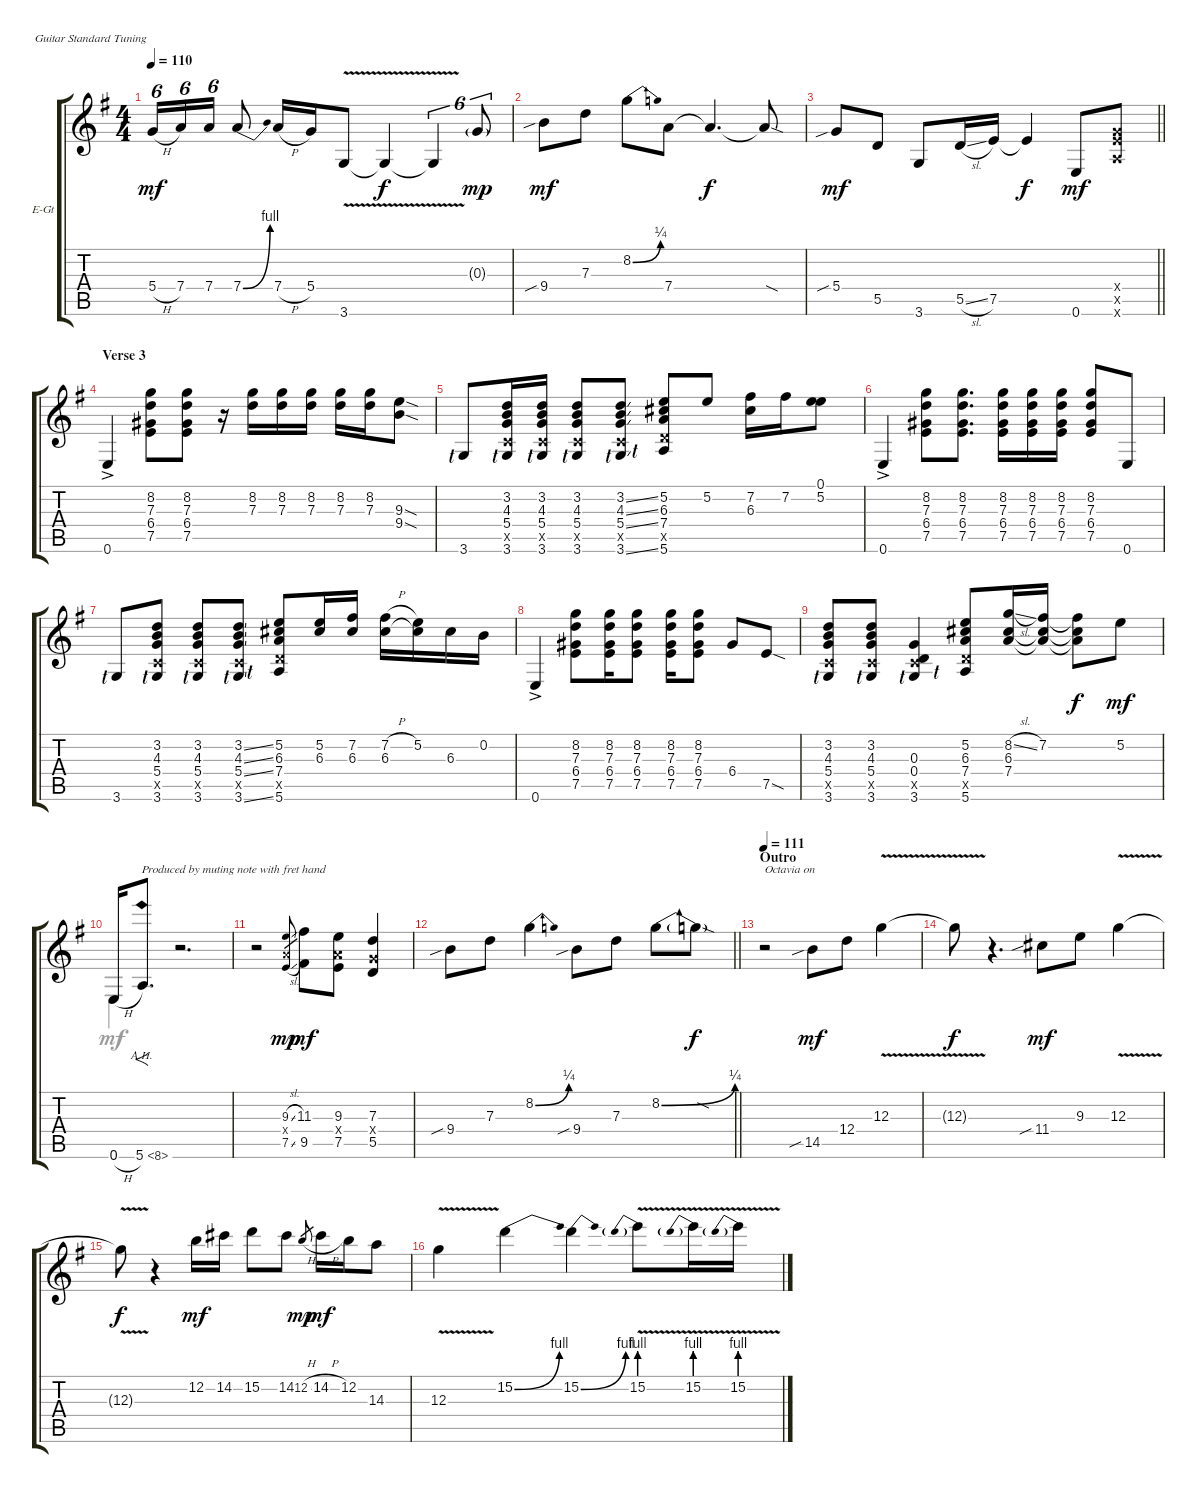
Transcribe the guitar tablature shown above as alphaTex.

\bracketExtendMode groupsimilarinstruments
\firstSystemTrackNameOrientation horizontal
\otherSystemsTrackNameOrientation horizontal
\track ("Guitar: Jimi Hendrix (Fuzz Face) " "E-Gt") {instrument overdrivenguitar}
\staff {score tabs}
\tuning (E4 B3 G3 D3 A2 E2)
\voice
\ts (4 4)
\tempo 110
\clef g2
\ks g
5.4{h}.16{tu (6 4) dy mf} 7.4.16{tu (6 4)} 7.4.16{tu (6 4)} 7.4{be (bend 0 0 60 4)}.8 7.4{h}.16 5.4.16 3.6{v}.8 3.6{v t}.4{dy f} 3.6{v t}.4{tu (6 4)} 0.3{g}.8{tu (6 4) dy mp} |
9.4{sib}.8{dy mf} 7.3.8 8.2{be (bend 0 0 60 1)}.8 7.4.8 7.4{t}.4{d dy f} 7.4{sod t}.8 |
\barLineRight lightlight
5.4{sib}.8{dy mf} 5.5.8 3.6.8 5.5{sl}.16 7.5.16 7.5{t}.4{dy f} 0.6.8{dy mf} (5.4{x} 7.5{x} 5.6{x}).8 |
\section ("" "Verse 3")
0.6{ac}.4 (8.2 7.3 6.4 7.5).8 (8.2 7.3 6.4 7.5).8 r.16 (8.2 7.3).16 (8.2 7.3).16 (8.2 7.3).16 (8.2 7.3).16 (8.2 7.3).16 (9.3{sod} 9.4{sod}).8 |
3.6{lf 1}.8 (3.2 4.3 5.4 3.5{x} 3.6{lf 1}).16 (3.2 4.3 5.4 3.5{x} 3.6{lf 1}).16 (3.2 4.3 5.4 3.5{x} 3.6{lf 1}).8 (3.2{ss} 4.3{ss} 5.4{ss} 3.5{x} 3.6{ss lf 1}).8 (5.2 6.3 7.4 5.5{x} 5.6{lf 1}).8 5.2.8 (7.2 6.3).16 7.2.16 (0.1 5.2).8 |
0.6{ac}.4 (8.2 7.3 6.4 7.5).8 (8.2 7.3 6.4 7.5).8{d} (8.2 7.3 6.4 7.5).16 (8.2 7.3 6.4 7.5).16 (8.2 7.3 6.4 7.5).16 (8.2 7.3 6.4 7.5).8 0.6.8 |
3.6{lf 1}.8 (3.2 4.3 5.4 3.5{x} 3.6{lf 1}).8 (3.2 4.3 5.4 3.5{x} 3.6{lf 1}).8 (3.2{ss} 4.3{ss} 5.4{ss} 3.5{x} 3.6{ss lf 1}).8 (5.2 6.3 7.4 5.5{x} 5.6{lf 1}).8 (5.2 6.3).16 (7.2 6.3).16 (7.2{h} 6.3).16 (5.2 6.3{t}).16 6.3.16 0.2.16 |
0.6{ac}.4 (8.2 7.3 6.4 7.5).8 (8.2 7.3 6.4 7.5).16 (8.2 7.3 6.4 7.5).8 (8.2 7.3 6.4 7.5).16 (8.2 7.3 6.4 7.5).8 6.4.8 7.5{sod}.8 |
(3.2 4.3 5.4 3.5{x} 3.6{lf 1}).8 (3.2 4.3 5.4 3.5{x} 3.6{lf 1}).8 (0.3 0.4 3.5{x} 3.6{lf 1}).4 (5.2 6.3 7.4 5.5{x} 5.6{lf 1}).8 (8.2{sl} 6.3 7.4).16 (7.2 6.3{t} 7.4{t}).16 (7.2{t} 6.3{t} 7.4{t}).8{dy f} 5.2.8{dy mf} |
0.6{h}.16 5.6{ah 3}.8{f d txt "Produced by muting note with fret hand"} r.2{d} |
r.2 (9.3{sl} 7.4{x} 7.5{sl}).8{gr dy mp} (11.3 9.5).8{dy mf} (9.3 7.4{x} 7.5).8 (7.3 5.4{x} 5.5).4 |
\barLineRight lightlight
9.4{sib}.8 7.3.8 8.2{be (bend 0 0 60 1)}.4 9.4{sib}.8 7.3.8 8.2{be (bend 0 0 60 1)}.8 8.2{sod t}.8{dy f} |
\section ("" "Outro")
\tempo 111
r.2{txt "Octavia on"} 14.5{sib}.8{dy mf} 12.4.8 12.3{v}.4 |
12.3{v t}.8{dy f} r.4{d} 11.4{sib}.8{dy mf} 9.3.8 12.3{v}.4 |
12.3{v t}.8{dy f} r.4 12.2.16{dy mf} 14.2.16 15.2.8 14.2.8 12.2{h}.8{gr dy mp} 14.2{h}.16{dy mf} 12.2.16 14.3.8 |
12.3{v}.4 15.2{be (bend 0 0 60 4)}.4 15.2{be (bend 0 0 60 4)}.4 15.2{be (prebend 0 4 60 4) v}.8 15.2{be (prebend 0 4 60 4) v}.16 15.2{be (prebend 0 4 60 4) v}.16
\voice
\clef g2
\ottava regular
\simile none
\ks g
|
|
\barLineRight lightlight
|
|
|
|
|
|
|
0.6.4 r.2{d} |
|
\barLineRight lightlight
|
|
|
|
